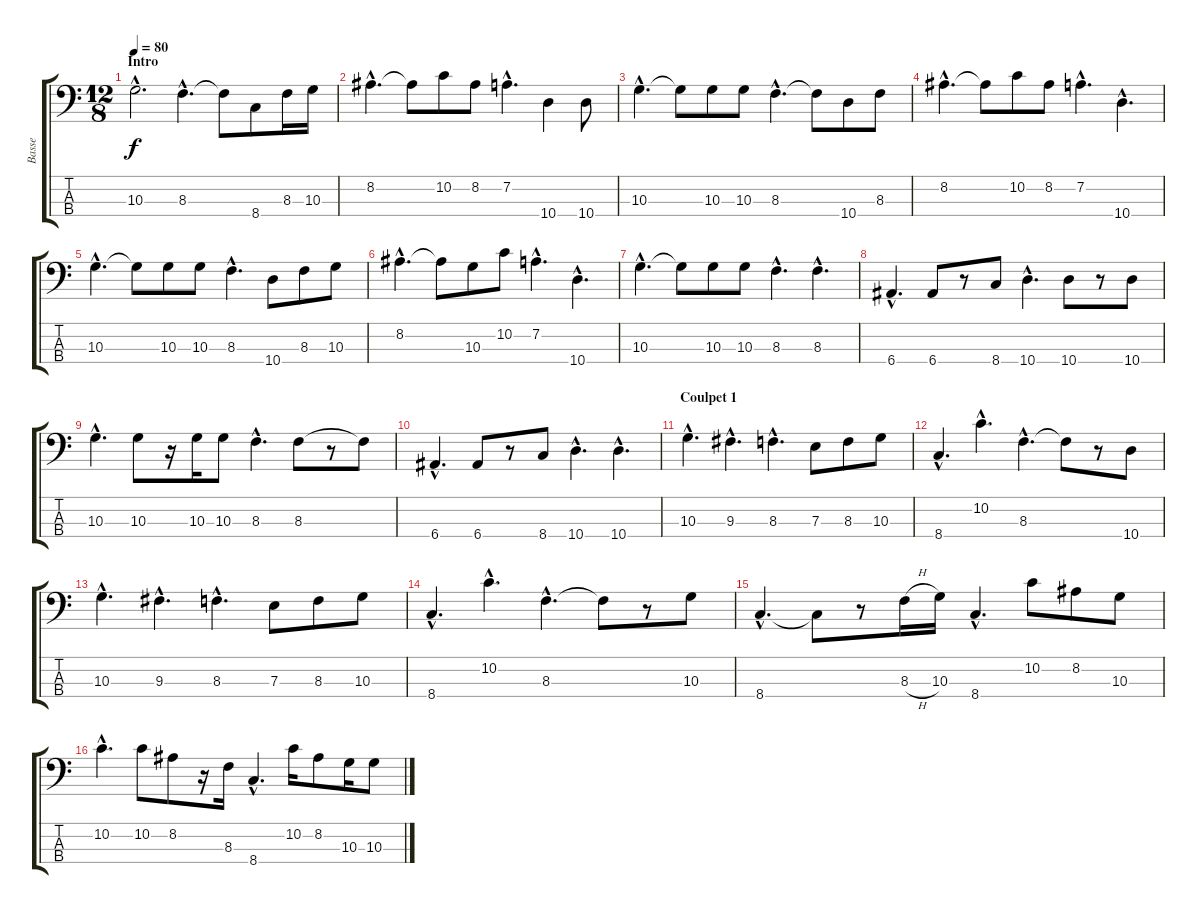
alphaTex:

\track ("Basse" "Basse") {instrument electricbassfinger}
\staff {score tabs}
\tuning (G2 D2 A1 E1) {hide}
\ts (12 8)
\section ("" "Intro")
\tempo 80
\clef f4
\ks c
10.3{hac}.2{d dy f instrument electricbassfinger} 8.3{hac}.4{d} 8.3{t}.8 8.4.8 8.3.16 10.3.16 |
8.2{hac}.4{d} 8.2{t}.8 10.2.8 8.2.8 7.2{hac}.4{d} 10.4.4 10.4.8 |
10.3{hac}.4{d} 10.3{t}.8 10.3.8 10.3.8 8.3{hac}.4{d} 8.3{t}.8 10.4.8 8.3.8 |
8.2{hac}.4{d} 8.2{t}.8 10.2.8 8.2.8 7.2{hac}.4{d} 10.4{hac}.4{d} |
10.3{hac}.4{d} 10.3{t}.8 10.3.8 10.3.8 8.3{hac}.4{d} 10.4.8 8.3.8 10.3.8 |
8.2{hac}.4{d} 8.2{t}.8 10.3.8 10.2.8 7.2{hac}.4{d} 10.4{hac}.4{d} |
10.3{hac}.4{d} 10.3{t}.8 10.3.8 10.3.8 8.3{hac}.4{d} 8.3{hac}.4{d} |
6.4{hac}.4{d} 6.4.8 r.8 8.4.8 10.4{hac}.4{d} 10.4.8 r.8 10.4.8 |
10.3{hac}.4{d} 10.3.8 r.16 10.3.16 10.3.8 8.3{hac}.4{d} 8.3.8 r.8 8.3{t}.8 |
6.4{hac}.4{d} 6.4.8 r.8 8.4.8 10.4{hac}.4{d} 10.4{hac}.4{d} |
\section ("" "Coulpet 1")
10.3{hac}.4{d} 9.3{hac}.4{d} 8.3{hac}.4{d} 7.3.8 8.3.8 10.3.8 |
8.4{hac}.4{d} 10.2{hac}.4{d} 8.3{hac}.4{d} 8.3{t}.8 r.8 10.4.8 |
10.3{hac}.4{d} 9.3{hac}.4{d} 8.3{hac}.4{d} 7.3.8 8.3.8 10.3.8 |
8.4{hac}.4{d} 10.2{hac}.4{d} 8.3{hac}.4{d} 8.3{t}.8 r.8 10.3.8 |
8.4{hac}.4{d} 8.4{t}.8 r.8 8.3{h}.16 10.3.16 8.4{hac}.4{d} 10.2.8 8.2.8 10.3.8 |
10.2{hac}.4{d} 10.2.8 8.2.8 r.16 8.3.16 8.4{hac}.4{d} 10.2.16 8.2.8 10.3.16 10.3.8
